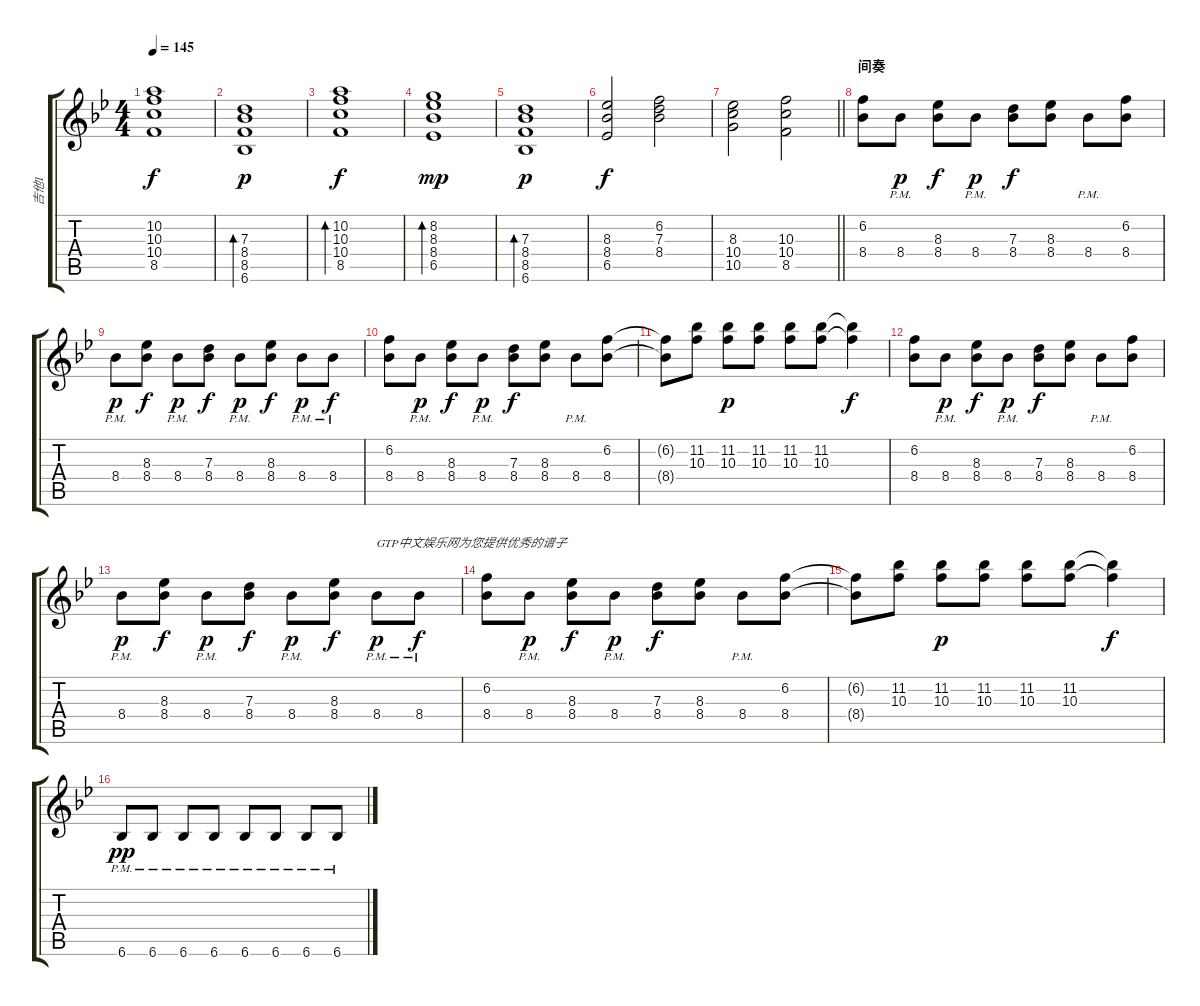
\track ("吉他1" "吉他1") {instrument overdrivenguitar}
\staff {score tabs}
\tuning (E4 B3 G3 D3 A2 E2) {hide}
\ts (4 4)
\tempo 145
\clef g2
\ks bb
(10.2{t} 10.3{t} 10.4{t} 8.5{t}).1{dy f} |
(7.3 8.4 8.5 6.6).1{bd 240 dy p} |
(10.2 10.3 10.4 8.5).1{bd 240 dy f} |
(8.2 8.3 8.4 6.5).1{bd 240 dy mp} |
(7.3 8.4 8.5 6.6).1{bd 240 dy p} |
(8.3 8.4 6.5).2{dy f} (6.2 7.3 8.4).2 |
\barLineRight lightlight
(8.3 10.4 10.5).2 (10.3 10.4 8.5).2 |
\section ("" "间奏")
(6.2 8.4).8 8.4{pm}.8{dy p} (8.3 8.4).8{dy f} 8.4{pm}.8{dy p} (7.3 8.4).8{dy f} (8.3 8.4).8 8.4{pm}.8 (6.2 8.4).8 |
8.4{pm}.8{dy p} (8.3 8.4).8{dy f} 8.4{pm}.8{dy p} (7.3 8.4).8{dy f} 8.4{pm}.8{dy p} (8.3 8.4).8{dy f} 8.4{pm}.8{dy p} 8.4{pm}.8{dy f} |
(6.2 8.4).8 8.4{pm}.8{dy p} (8.3 8.4).8{dy f} 8.4{pm}.8{dy p} (7.3 8.4).8{dy f} (8.3 8.4).8 8.4{pm}.8 (6.2 8.4).8 |
(6.2{t} 8.4{t}).8 (11.2 10.3).8 (11.2 10.3).8{dy p} (11.2 10.3).8 (11.2 10.3).8 (11.2 10.3).8 (11.2{t} 10.3{t}).4{dy f} |
(6.2 8.4).8 8.4{pm}.8{dy p} (8.3 8.4).8{dy f} 8.4{pm}.8{dy p} (7.3 8.4).8{dy f} (8.3 8.4).8 8.4{pm}.8 (6.2 8.4).8 |
8.4{pm}.8{dy p} (8.3 8.4).8{dy f} 8.4{pm}.8{dy p} (7.3 8.4).8{dy f} 8.4{pm}.8{dy p} (8.3 8.4).8{dy f} 8.4{pm}.8{txt "GTP中文娱乐网为您提供优秀的谱子" dy p} 8.4{pm}.8{dy f} |
(6.2 8.4).8 8.4{pm}.8{dy p} (8.3 8.4).8{dy f} 8.4{pm}.8{dy p} (7.3 8.4).8{dy f} (8.3 8.4).8 8.4{pm}.8 (6.2 8.4).8 |
(6.2{t} 8.4{t}).8 (11.2 10.3).8 (11.2 10.3).8{dy p} (11.2 10.3).8 (11.2 10.3).8 (11.2 10.3).8 (11.2{t} 10.3{t}).4{dy f} |
6.6{pm}.8{dy pp} 6.6{pm}.8 6.6{pm}.8 6.6{pm}.8 6.6{pm}.8 6.6{pm}.8 6.6{pm}.8 6.6{pm}.8
